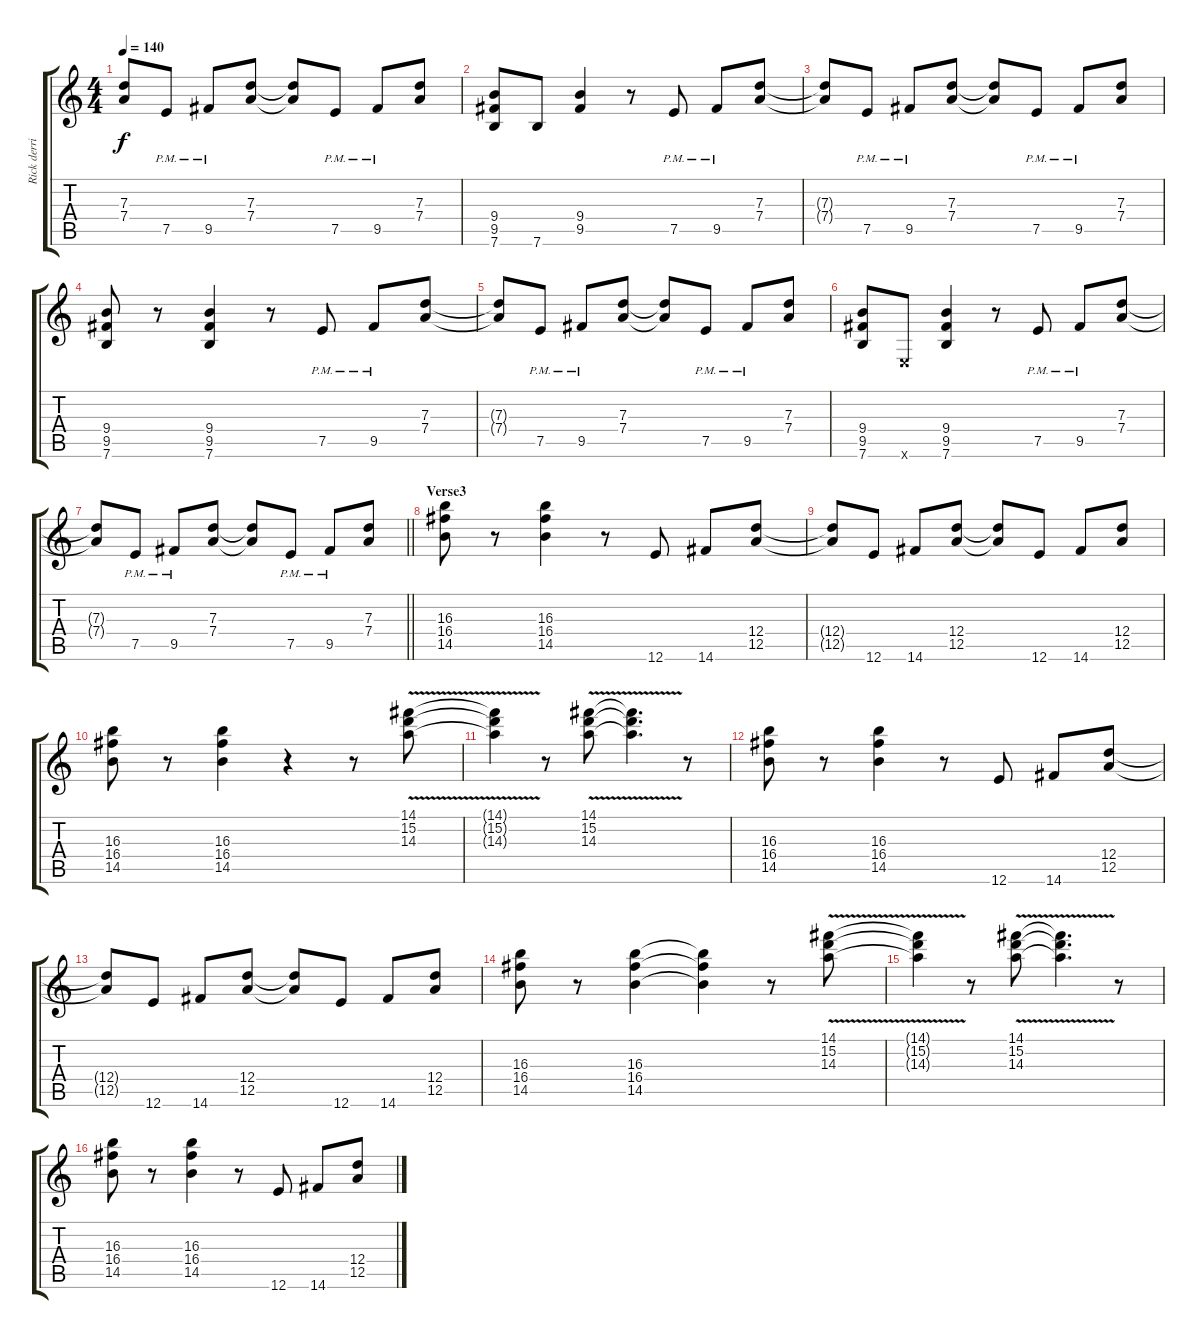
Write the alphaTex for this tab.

\track ("Rick derringer" "Rick derri") {instrument overdrivenguitar}
\staff {score tabs}
\tuning (E4 B3 G3 D3 A2 E2) {hide}
\ts (4 4)
\tempo 140
\clef g2
\ks c
(7.3{t} 7.4{t}).8{dy f} 7.5{pm}.8 9.5{pm}.8 (7.3 7.4).8 (7.3{t} 7.4{t}).8 7.5{pm}.8 9.5{pm}.8 (7.3 7.4).8 |
(9.4 9.5 7.6).8 7.6.8 (9.4 9.5).4 r.8 7.5{pm}.8 9.5{pm}.8 (7.3 7.4).8 |
(7.3{t} 7.4{t}).8 7.5{pm}.8 9.5{pm}.8 (7.3 7.4).8 (7.3{t} 7.4{t}).8 7.5{pm}.8 9.5{pm}.8 (7.3 7.4).8 |
(9.4 9.5 7.6).8 r.8 (9.4 9.5 7.6).4 r.8 7.5{pm}.8 9.5{pm}.8 (7.3 7.4).8 |
(7.3{t} 7.4{t}).8 7.5{pm}.8 9.5{pm}.8 (7.3 7.4).8 (7.3{t} 7.4{t}).8 7.5{pm}.8 9.5{pm}.8 (7.3 7.4).8 |
(9.4 9.5 7.6).8 0.6{x}.8 (9.4 9.5 7.6).4 r.8 7.5{pm}.8 9.5{pm}.8 (7.3 7.4).8 |
\barLineRight lightlight
(7.3{t} 7.4{t}).8 7.5{pm}.8 9.5{pm}.8 (7.3 7.4).8 (7.3{t} 7.4{t}).8 7.5{pm}.8 9.5{pm}.8 (7.3 7.4).8 |
\section ("" "Verse3")
(16.3 16.4 14.5).8 r.8 (16.3 16.4 14.5).4 r.8 12.6.8 14.6.8 (12.4 12.5).8 |
(12.4{t} 12.5{t}).8 12.6.8 14.6.8 (12.4 12.5).8 (12.4{t} 12.5{t}).8 12.6.8 14.6.8 (12.4 12.5).8 |
(16.3 16.4 14.5).8 r.8 (16.3 16.4 14.5).4 r.4 r.8 (14.1{v} 15.2{v} 14.3{v}).8 |
(14.1{t} 15.2{t} 14.3{t}).4 r.8 (14.1 15.2{v} 14.3{v}).8 (14.1{t} 15.2{t} 14.3{t}).4{d} r.8 |
(16.3 16.4 14.5).8 r.8 (16.3 16.4 14.5).4 r.8 12.6.8 14.6.8 (12.4 12.5).8 |
(12.4{t} 12.5{t}).8 12.6.8 14.6.8 (12.4 12.5).8 (12.4{t} 12.5{t}).8 12.6.8 14.6.8 (12.4 12.5).8 |
(16.3 16.4 14.5).8 r.8 (16.3 16.4 14.5).4 (16.3{t} 16.4{t} 14.5{t}).4 r.8 (14.1{v} 15.2{v} 14.3{v}).8 |
(14.1{t} 15.2{t} 14.3{t}).4 r.8 (14.1 15.2{v} 14.3{v}).8 (14.1{t} 15.2{t} 14.3{t}).4{d} r.8 |
(16.3 16.4 14.5).8 r.8 (16.3 16.4 14.5).4 r.8 12.6.8 14.6.8 (12.4 12.5).8
